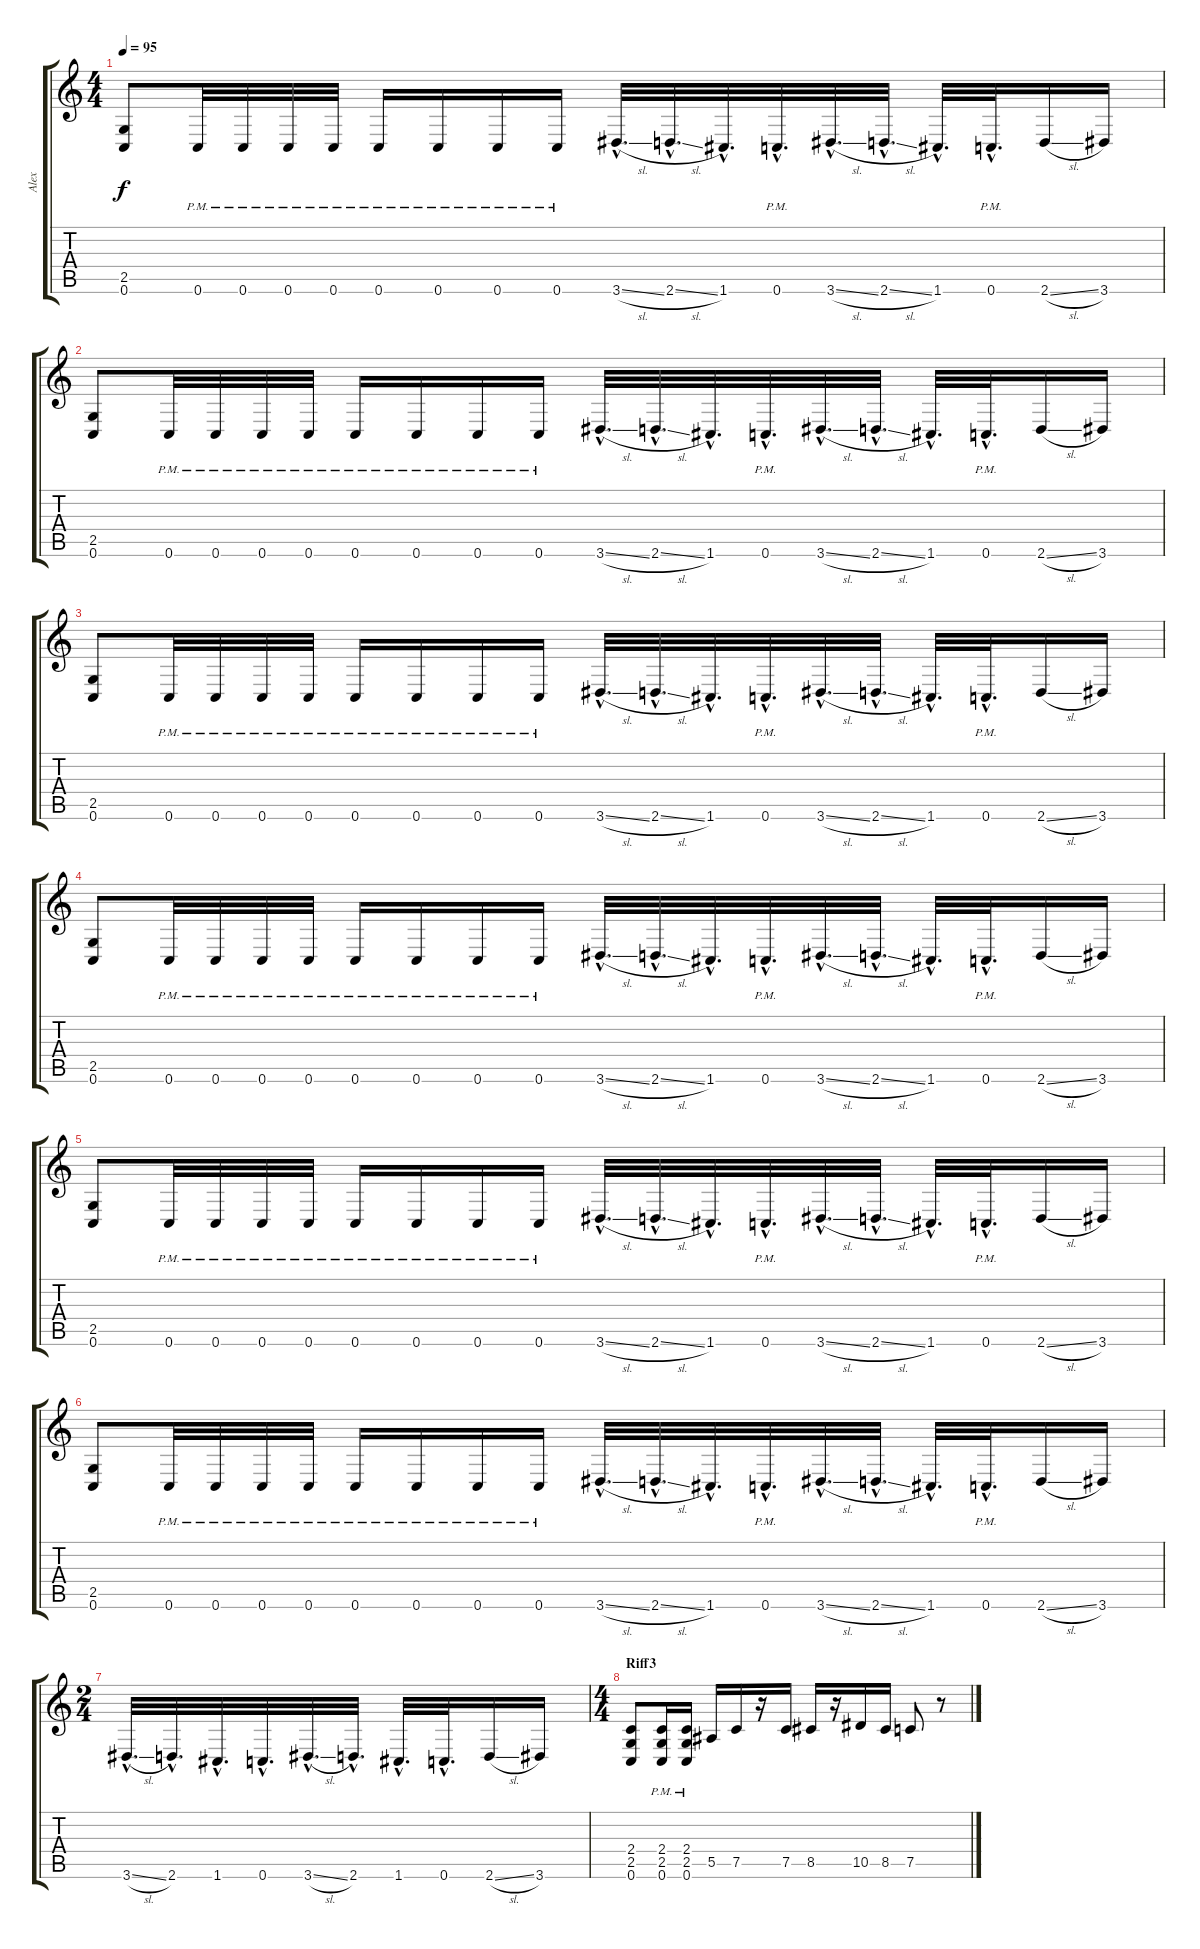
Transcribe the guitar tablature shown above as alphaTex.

\track ("Alex" "Alex") {instrument overdrivenguitar}
\staff {score tabs}
\tuning (C4 G3 Eb3 Bb2 F2 C2) {hide}
\ts (4 4)
\tempo 95
\clef g2
\ks c
(2.5 0.6).8{dy f} 0.6{pm}.32 0.6{pm}.32 0.6{pm}.32 0.6{pm}.32 0.6{pm}.16 0.6{pm}.16 0.6{pm}.16 0.6{pm}.16 3.6{sl hac}.32{d} 2.6{sl hac}.32{d} 1.6{hac}.32{d} 0.6{hac pm}.32{d} 3.6{sl hac}.32{d} 2.6{sl hac}.32{d} 1.6{hac}.32{d} 0.6{hac pm}.32{d} 2.6{sl}.16 3.6.16 |
(2.5 0.6).8 0.6{pm}.32 0.6{pm}.32 0.6{pm}.32 0.6{pm}.32 0.6{pm}.16 0.6{pm}.16 0.6{pm}.16 0.6{pm}.16 3.6{sl hac}.32{d} 2.6{sl hac}.32{d} 1.6{hac}.32{d} 0.6{hac pm}.32{d} 3.6{sl hac}.32{d} 2.6{sl hac}.32{d} 1.6{hac}.32{d} 0.6{hac pm}.32{d} 2.6{sl}.16 3.6.16 |
(2.5 0.6).8 0.6{pm}.32 0.6{pm}.32 0.6{pm}.32 0.6{pm}.32 0.6{pm}.16 0.6{pm}.16 0.6{pm}.16 0.6{pm}.16 3.6{sl hac}.32{d} 2.6{sl hac}.32{d} 1.6{hac}.32{d} 0.6{hac pm}.32{d} 3.6{sl hac}.32{d} 2.6{sl hac}.32{d} 1.6{hac}.32{d} 0.6{hac pm}.32{d} 2.6{sl}.16 3.6.16 |
(2.5 0.6).8 0.6{pm}.32 0.6{pm}.32 0.6{pm}.32 0.6{pm}.32 0.6{pm}.16 0.6{pm}.16 0.6{pm}.16 0.6{pm}.16 3.6{sl hac}.32{d} 2.6{sl hac}.32{d} 1.6{hac}.32{d} 0.6{hac pm}.32{d} 3.6{sl hac}.32{d} 2.6{sl hac}.32{d} 1.6{hac}.32{d} 0.6{hac pm}.32{d} 2.6{sl}.16 3.6.16 |
(2.5 0.6).8 0.6{pm}.32 0.6{pm}.32 0.6{pm}.32 0.6{pm}.32 0.6{pm}.16 0.6{pm}.16 0.6{pm}.16 0.6{pm}.16 3.6{sl hac}.32{d} 2.6{sl hac}.32{d} 1.6{hac}.32{d} 0.6{hac pm}.32{d} 3.6{sl hac}.32{d} 2.6{sl hac}.32{d} 1.6{hac}.32{d} 0.6{hac pm}.32{d} 2.6{sl}.16 3.6.16 |
(2.5 0.6).8 0.6{pm}.32 0.6{pm}.32 0.6{pm}.32 0.6{pm}.32 0.6{pm}.16 0.6{pm}.16 0.6{pm}.16 0.6{pm}.16 3.6{sl hac}.32{d} 2.6{sl hac}.32{d} 1.6{hac}.32{d} 0.6{hac pm}.32{d} 3.6{sl hac}.32{d} 2.6{sl hac}.32{d} 1.6{hac}.32{d} 0.6{hac pm}.32{d} 2.6{sl}.16 3.6.16 |
\ts (2 4)
3.6{sl hac}.32{d} 2.6{hac}.32{d} 1.6{hac}.32{d} 0.6{hac}.32{d} 3.6{sl hac}.32{d} 2.6{hac}.32{d} 1.6{hac}.32{d} 0.6{hac}.32{d} 2.6{sl}.16 3.6.16 |
\ts (4 4)
\section ("" "Riff3")
(2.4 2.5 0.6).8 (2.4 2.5 0.6{pm}).16 (2.4 2.5 0.6{pm}).16 5.5.16 7.5.16 r.16 7.5.16 8.5.16 r.16 10.5.16 8.5.16 7.5.8 r.8
